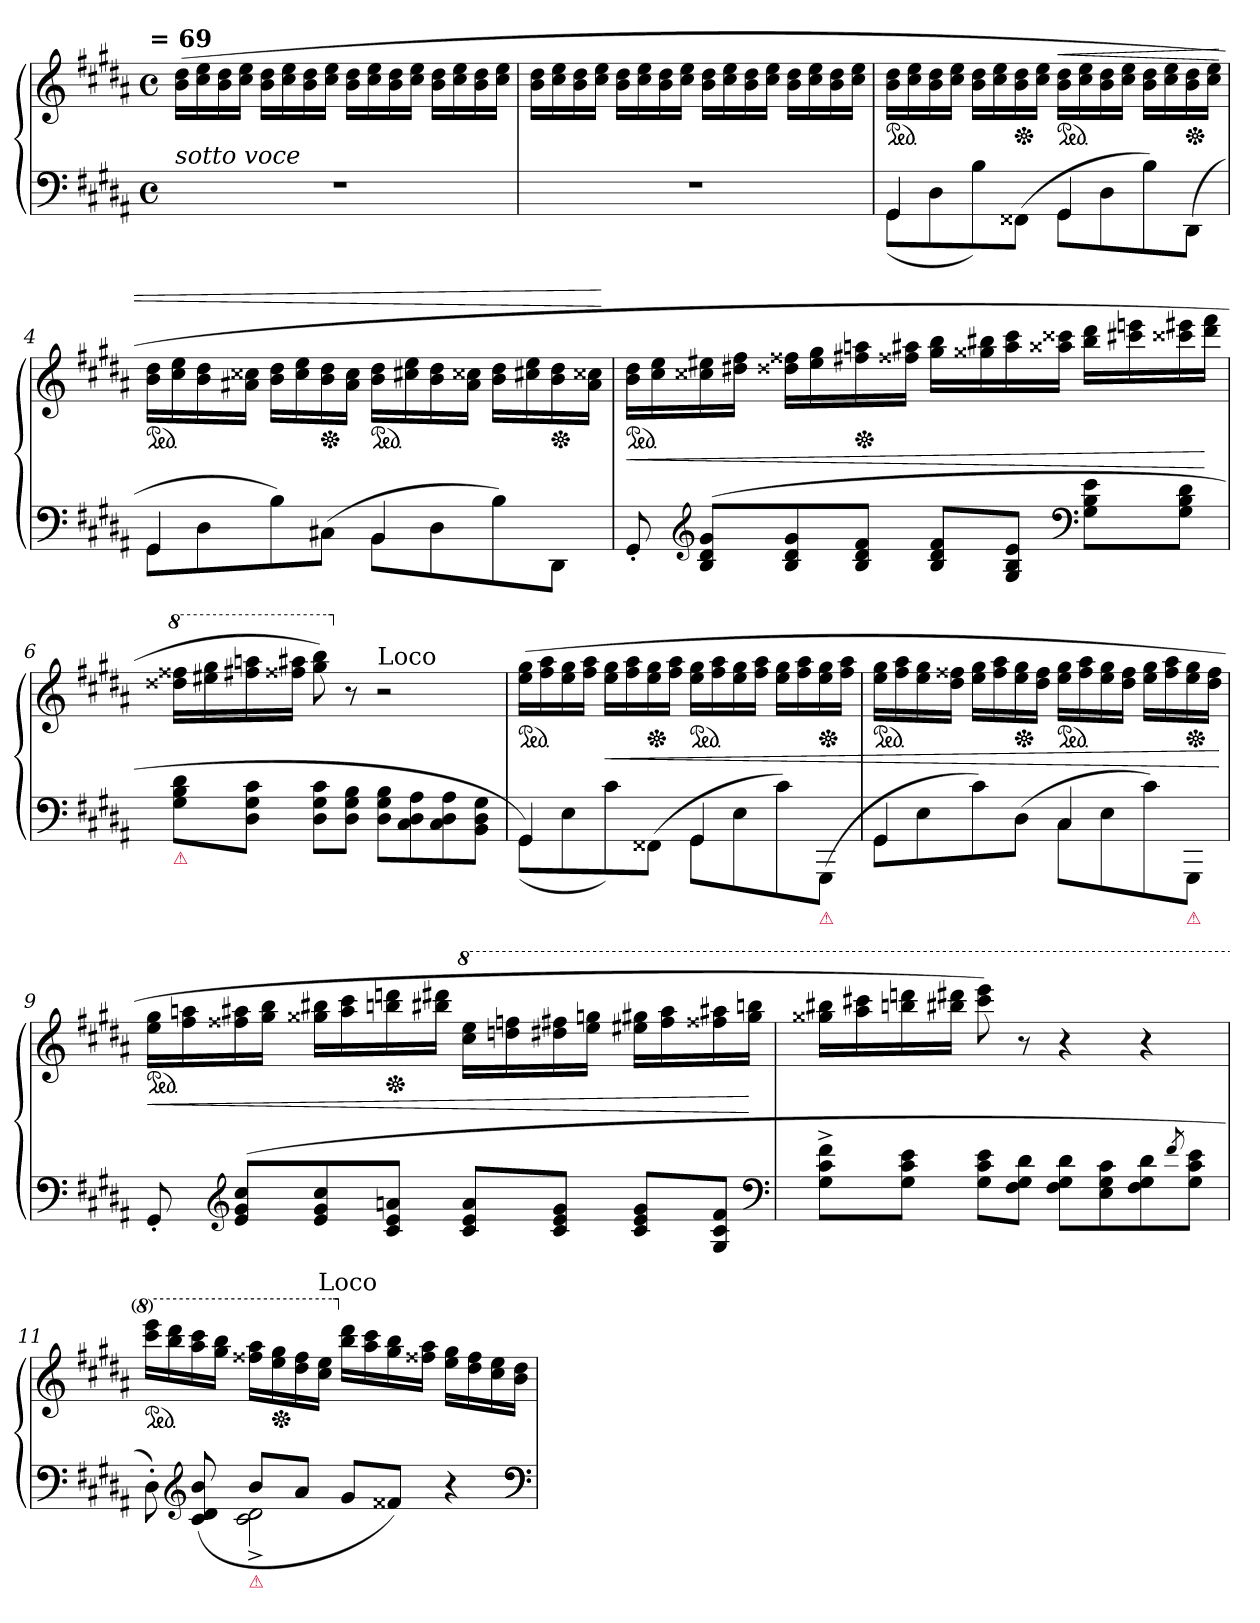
**kern	**kern	**dynam
*part1	*part1	*part1
*staff2	*staff1	*staff1/2
*clefF4	*clefG2	*
*k[f#c#g#d#a#]	*k[f#c#g#d#a#]	*
*g#:	*g#:	*
!!LO:TX:omd:t=&nbsp;=&nbsp;69
*M4/4	*M4/4	*
*met(c)	*met(c)	*
*MM69	*MM69	*
=1	=1	=1
!LO:TX:a:i:t=sotto voce	!	!
1rF	(16b 16dd#LL	.
.	16cc# 16ee	.
.	16b 16dd#	.
.	16cc# 16eeJJ	.
.	16b 16dd#LL	.
.	16cc# 16ee	.
.	16b 16dd#	.
.	16cc# 16eeJJ	.
.	16b 16dd#LL	.
.	16cc# 16ee	.
.	16b 16dd#	.
.	16cc# 16eeJJ	.
.	16b 16dd#LL	.
.	16cc# 16ee	.
.	16b 16dd#	.
.	16cc# 16eeJJ	.
=2	=2	=2
1rF	16b 16dd#LL	.
.	16cc# 16ee	.
.	16b 16dd#	.
.	16cc# 16eeJJ	.
.	16b 16dd#LL	.
.	16cc# 16ee	.
.	16b 16dd#	.
.	16cc# 16eeJJ	.
.	16b 16dd#LL	.
.	16cc# 16ee	.
.	16b 16dd#	.
.	16cc# 16eeJJ	.
.	16b 16dd#LL	.
.	16cc# 16ee	.
.	16b 16dd#	.
.	16cc# 16eeJJ	.
=3	=3	=3
*^	*	*
*	*	*ped	*
4GG#	(>8GG#L	16b 16dd#LL	.
.	.	16cc# 16ee	.
.	8D#	16b 16dd#	.
.	.	16cc# 16eeJJ	.
4ryy	8B)	16b 16dd#LL	.
.	.	16cc# 16ee	.
*	*	*Xped	*
.	(>8FF##XJ	16b 16dd#	.
.	.	16cc# 16eeJJ	.
!	!	!	!LO:HP:a
*	*	*ped	*
4GG#	8GG#L	16b 16dd#LL	<
.	.	16cc# 16ee	.
.	8D#	16b 16dd#	.
.	.	16cc# 16eeJJ	.
4ryy	8B)	16b 16dd#LL	.
.	.	16cc# 16ee	.
*	*	*Xped	*
.	(>8DD#J	16b 16dd#	.
.	.	16cc# 16eeJJ	.
=4	=4	=4	=4
*	*	*ped	*
4GG#	8GG#L	16b 16dd#LL	.
.	.	16cc# 16ee	.
.	8D#	16b 16dd#	.
.	.	16a#X 16cc##XJJ	.
4ryy	8B)	16b 16dd#LL	.
.	.	16cc## 16ee	.
*	*	*Xped	*
.	(>8C#XJ	16b 16dd#	.
.	.	16a# 16cc##JJ	.
*	*	*ped	*
4BB	8BBL	16b 16dd#LL	.
.	.	16cc#X 16ee	.
.	8D#	16b 16dd#	.
.	.	16a# 16cc##XJJ	.
4ryy	8B)	16b 16dd#LL	.
.	.	16cc#X 16ee	.
*	*	*Xped	*
.	8DD#J	16b 16dd#	.
.	.	16a# 16cc##XJJ	.
*v	*v	*	*
.	.	[
=5	=5	=5
*	*ped	*
8GG#'	16b 16dd#LL	<
.	16cc# 16ee	.
*clefG2	*	*
(<8B 8d# 8g#L	16cc##X 16ee#X	.
.	16dd#X 16ff#JJ	.
8B 8d# 8g#	16dd##X 16ff##XLL	.
.	16ee# 16gg#	.
*	*Xped	*
8B 8d# 8f#J	16ff#X 16aan	.
.	16ff##X 16aa#XJJ	.
8B 8d# 8f#L	16gg# 16bbLL	.
.	16gg##X 16bb#X	.
8G# 8B 8eJ	16aa# 16ccc#	.
*clefF4	*	*
.	16aa##X 16ccc##XJJ	.
8G# 8B 8eL	16bb# 16ddd#LL	.
.	16ccc#X 16eeen	.
8G# 8B 8d#J	16ccc##X 16eee#X	.
.	16ddd# 16fff#JJ	[
=6	=6	=6
*	*8va	*
!LO:TX:b:color=crimson:t=⚠	!	!
8G# 8B 8d#L	16ddd##X 16fff##XLL	.
.	16eee#X 16ggg#	.
8D# 8G# 8c#J	16fff#X 16aaan	.
.	16fff##X 16aaa#XJJ	.
8D# 8G# 8c#L	8ggg# 8bbb)	.
*	*X8va	*
8D# 8G# 8BJ	8r	.
!	!LO:TX:a:t=Loco	!
8D# 8G# 8BL	2r	.
8C# 8D# 8A#	.	.
8C# 8D# 8A#	.	.
8BB 8D# 8G#J	.	.
=7	=7	=7
*^	*	*
*	*	*ped	*
4GG#	(>8GG#L)	(>16ee 16gg#LL	.
.	.	16ff# 16aa#	.
.	8E	16ee 16gg#	.
.	.	16ff# 16aa#JJ	.
4ryy	8c#)	16ee 16gg#LL	<
.	.	16ff# 16aa#	.
*	*	*Xped	*
.	(>8FF##XJ	16ee 16gg#	.
.	.	16ff# 16aa#JJ	.
*	*	*ped	*
4GG#	8GG#\L	16ee 16gg#LL	.
.	.	16ff# 16aa#	.
.	8E\	16ee 16gg#	.
.	.	16ff# 16aa#JJ	.
4ryy	8c#\)	16ee 16gg#LL	.
.	.	16ff# 16aa#	.
!	!LO:TX:b:color=crimson:t=⚠	!	!
*	*	*Xped	*
.	(>8GGG#/J	16ee 16gg#	.
.	.	16ff# 16aa#JJ	.
=8	=8	=8	=8
*	*	*ped	*
4GG#	8GG#L	16ee 16gg#LL	.
.	.	16ff# 16aa#	.
.	8E	16ee 16gg#	.
.	.	16dd# 16ff##XJJ	.
4ryy	8c#)	16ee 16gg#LL	.
.	.	16ff## 16aa#	.
*	*	*Xped	*
.	(>8D#J	16ee 16gg#	.
.	.	16dd# 16ff##JJ	.
*	*	*ped	*
4C#	8C#\L	16ee 16gg#LL	.
.	.	16ff## 16aa#	.
.	8E\	16ee 16gg#	.
.	.	16dd# 16ff##JJ	.
4ryy	8c#\)	16ee 16gg#LL	.
.	.	16ff## 16aa#	.
!	!LO:TX:b:color=crimson:t=⚠	!	!
*	*	*Xped	*
.	8GGG#/J	16ee 16gg#	.
.	.	16dd# 16ff##JJ	.
*v	*v	*	*
.	.	[
=9	=9	=9
*	*ped	*
8GG#'	16ee 16gg#LL	<
.	16ff# 16aan	.
*clefG2	*	*
(<8e 8g# 8cc#L	16ff##X 16aa#X	.
.	16gg# 16bbJJ	.
8e 8g# 8cc#	16gg##X 16bb#XLL	.
.	16aa# 16ccc#	.
*	*Xped	*
8c# 8e 8anJ	16bbn 16dddn	.
.	16bb#X 16ddd#XJJ	.
*	*8va	*
8c# 8e 8aL	16ccc# 16eeeLL	.
.	16dddn 16fffn	.
8c# 8e 8g#J	16ddd#X 16fff#X	.
.	16eee 16gggnJJ	.
8c# 8e 8g#L	16eee#X 16ggg#XLL	.
.	16fff# 16aaa#	.
8G# 8c# 8f#J	16fff##X 16aaa#X	.
.	16ggg# 16bbbJJ	[
*clefF4	*	*
=10	=10	=10
8G#^< 8c#^< 8f#^<L	16ggg##X 16bbb#XLL	.
.	16aaa# 16cccc#X	.
8G# 8c# 8eJ	16bbbn 16ddddn	.
.	16bbb#X 16dddd#XJJ	.
8G# 8c# 8eL	8cccc# 8eeee)	.
8F# 8G# 8d#J	8r	.
8F# 8G# 8d#L	4r	.
8E 8G# 8c#	.	.
8F# 8G# 8d#	4r	.
8qf#/	.	.
8G# 8c# 8eJ	.	.
=11	=11	=11
*^	*	*
*	*	*ped	*
8D#'\)	4ryy	16cccc# 16eeeeLL	.
.	.	16bbb 16dddd#	.
*clefG2	*	*	*
(>8c# 8d# 8b	.	16aaa# 16cccc#	.
.	.	16ggg# 16bbbJJ	.
!LO:TX:b:color=crimson:t=⚠	!	!	!
8bL	2c#^> 2d#^>	16fff##X 16aaa#LL	.
*	*	*Xped	*
.	.	16eee 16ggg#	.
8a#J	.	16ddd# 16fff##	.
!	!	!LO:TX:a:t=Loco	!
.	.	16ccc# 16eeeJJ	.
*	*	*X8va	*
8g#L	.	16bb 16ddd#LL	.
.	.	16aa# 16ccc#	.
8f##XJ)	.	16gg# 16bb	.
.	.	16ff##X 16aa#JJ	.
4r	4ryy	16ee 16gg#LL	.
.	.	16dd# 16ff##	.
.	.	16cc# 16ee	.
.	.	16b 16dd#JJ	.
*v	*v	*	*
*clefF4	*	*
=	=	=
*-	*-	*-
